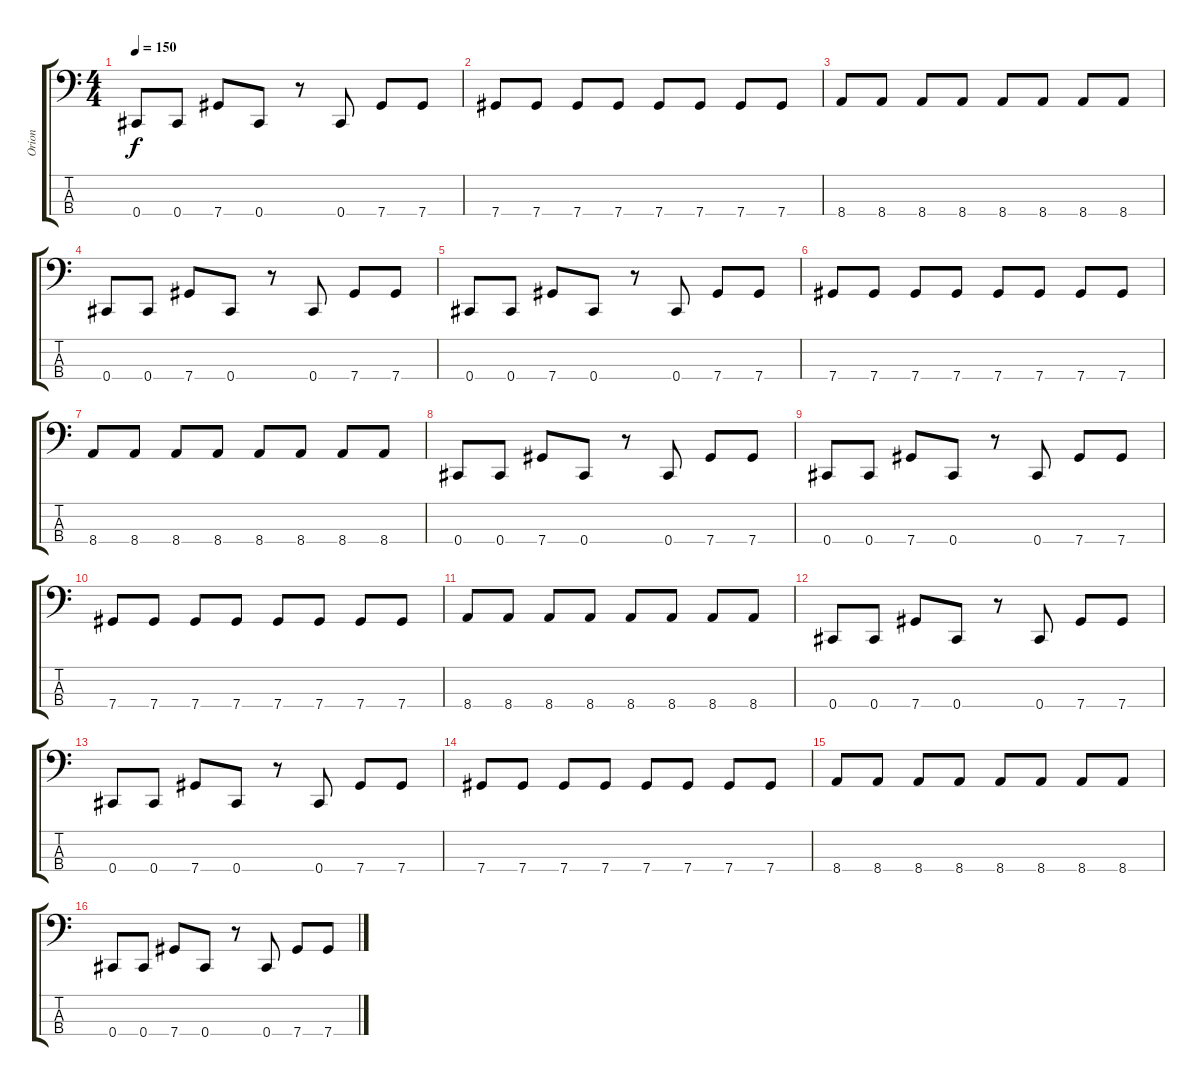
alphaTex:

\track ("Orion" "Orion") {instrument electricbassfinger}
\staff {score tabs}
\tuning (E2 B1 Gb1 Db1) {hide}
\ts (4 4)
\tempo 150
\clef f4
\ks c
0.4.8{dy f} 0.4.8 7.4.8 0.4.8 r.8 0.4.8 7.4.8 7.4.8 |
7.4.8 7.4.8 7.4.8 7.4.8 7.4.8 7.4.8 7.4.8 7.4.8 |
8.4.8 8.4.8 8.4.8 8.4.8 8.4.8 8.4.8 8.4.8 8.4.8 |
0.4.8 0.4.8 7.4.8 0.4.8 r.8 0.4.8 7.4.8 7.4.8 |
0.4.8 0.4.8 7.4.8 0.4.8 r.8 0.4.8 7.4.8 7.4.8 |
7.4.8 7.4.8 7.4.8 7.4.8 7.4.8 7.4.8 7.4.8 7.4.8 |
8.4.8 8.4.8 8.4.8 8.4.8 8.4.8 8.4.8 8.4.8 8.4.8 |
0.4.8 0.4.8 7.4.8 0.4.8 r.8 0.4.8 7.4.8 7.4.8 |
0.4.8 0.4.8 7.4.8 0.4.8 r.8 0.4.8 7.4.8 7.4.8 |
7.4.8 7.4.8 7.4.8 7.4.8 7.4.8 7.4.8 7.4.8 7.4.8 |
8.4.8 8.4.8 8.4.8 8.4.8 8.4.8 8.4.8 8.4.8 8.4.8 |
0.4.8 0.4.8 7.4.8 0.4.8 r.8 0.4.8 7.4.8 7.4.8 |
0.4.8 0.4.8 7.4.8 0.4.8 r.8 0.4.8 7.4.8 7.4.8 |
7.4.8 7.4.8 7.4.8 7.4.8 7.4.8 7.4.8 7.4.8 7.4.8 |
8.4.8 8.4.8 8.4.8 8.4.8 8.4.8 8.4.8 8.4.8 8.4.8 |
0.4.8 0.4.8 7.4.8 0.4.8 r.8 0.4.8 7.4.8 7.4.8
